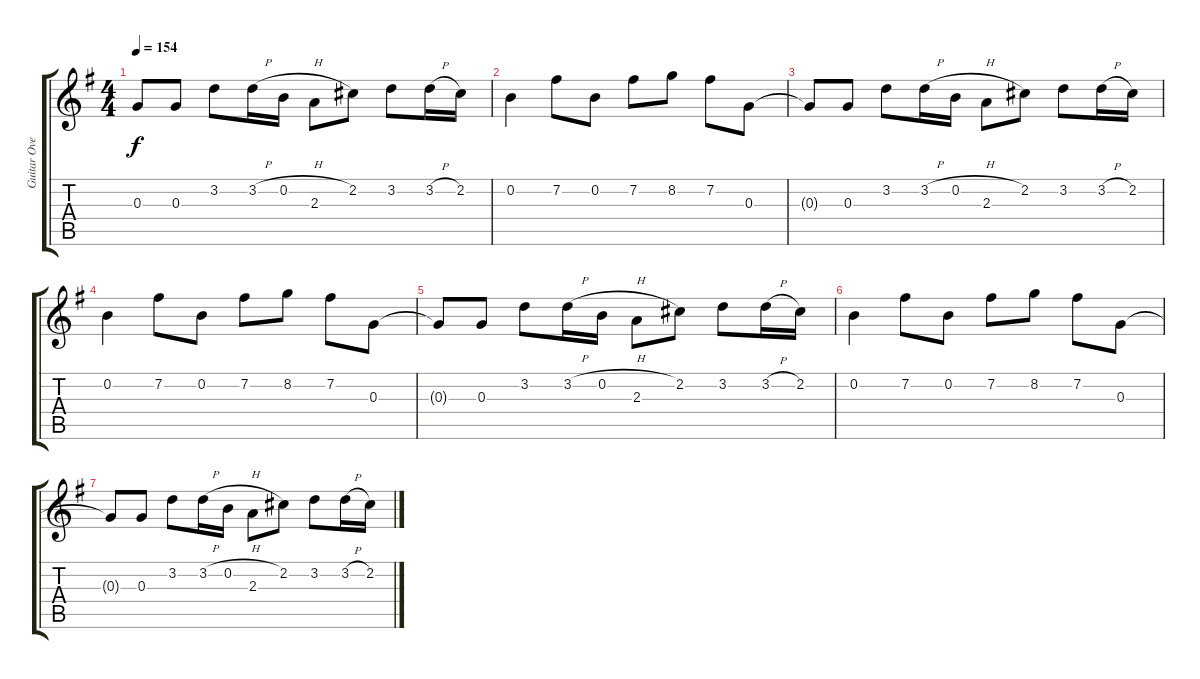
\track ("Guitar Overdubs" "Guitar Ove") {instrument overdrivenguitar}
\staff {score tabs}
\tuning (E4 B3 G3 D3 A2 E2) {hide}
\ts (4 4)
\tempo 154
\clef g2
\ks g
0.3{t}.8{dy f} 0.3.8 3.2.8 3.2{h}.16 0.2{h}.16 2.3.8 2.2.8 3.2.8 3.2{h}.16 2.2.16 |
0.2.4 7.2.8 0.2.8 7.2.8 8.2.8 7.2.8 0.3.8 |
0.3{t}.8 0.3.8 3.2.8 3.2{h}.16 0.2{h}.16 2.3.8 2.2.8 3.2.8 3.2{h}.16 2.2.16 |
0.2.4 7.2.8 0.2.8 7.2.8 8.2.8 7.2.8 0.3.8 |
0.3{t}.8 0.3.8 3.2.8 3.2{h}.16 0.2{h}.16 2.3.8 2.2.8 3.2.8 3.2{h}.16 2.2.16 |
0.2.4 7.2.8 0.2.8 7.2.8 8.2.8 7.2.8 0.3.8 |
0.3{t}.8 0.3.8 3.2.8 3.2{h}.16 0.2{h}.16 2.3.8 2.2.8 3.2.8 3.2{h}.16 2.2.16
